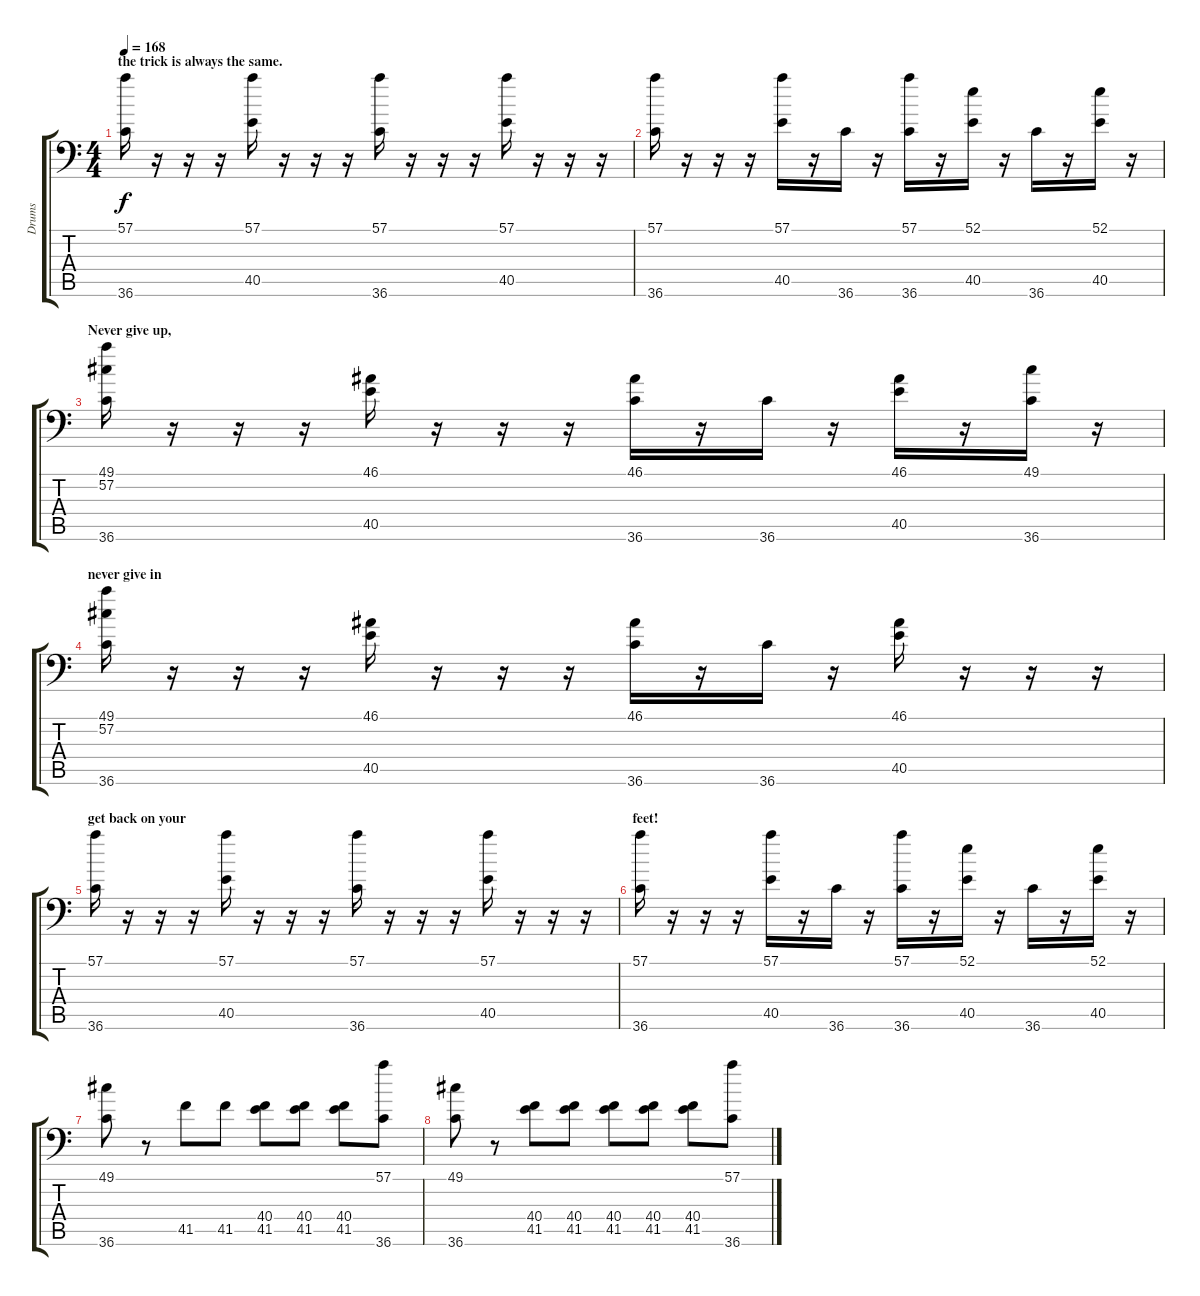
\track ("Drums" "Drums") {instrument acousticgrandpiano}
\staff {score tabs}
\tuning (C-1 C-1 C-1 C-1 C-1 C-1) {hide}
\ts (4 4)
\section ("" "the trick is always the same.")
\tempo 168
\clef f4
\ks c
(57.1 36.6).16{dy f} r.16 r.16 r.16 (57.1 40.5).16 r.16 r.16 r.16 (57.1 36.6).16 r.16 r.16 r.16 (57.1 40.5).16 r.16 r.16 r.16 |
(57.1 36.6).16 r.16 r.16 r.16 (57.1 40.5).16 r.16 36.6.16 r.16 (57.1 36.6).16 r.16 (52.1 40.5).16 r.16 36.6.16 r.16 (52.1 40.5).16 r.16 |
\section ("" "Never give up,")
(49.1 57.2 36.6).16 r.16 r.16 r.16 (46.1 40.5).16 r.16 r.16 r.16 (46.1 36.6).16 r.16 36.6.16 r.16 (46.1 40.5).16 r.16 (49.1 36.6).16 r.16 |
\section ("" "never give in")
(49.1 57.2 36.6).16 r.16 r.16 r.16 (46.1 40.5).16 r.16 r.16 r.16 (46.1 36.6).16 r.16 36.6.16 r.16 (46.1 40.5).16 r.16 r.16 r.16 |
\section ("" "get back on your")
(57.1 36.6).16 r.16 r.16 r.16 (57.1 40.5).16 r.16 r.16 r.16 (57.1 36.6).16 r.16 r.16 r.16 (57.1 40.5).16 r.16 r.16 r.16 |
\section ("" "feet!")
(57.1 36.6).16 r.16 r.16 r.16 (57.1 40.5).16 r.16 36.6.16 r.16 (57.1 36.6).16 r.16 (52.1 40.5).16 r.16 36.6.16 r.16 (52.1 40.5).16 r.16 |
(49.1 36.6).8 r.8 41.5.8 41.5.8 (40.4 41.5).8 (40.4 41.5).8 (40.4 41.5).8 (57.1 36.6).8 |
(49.1 36.6).8 r.8 (40.4 41.5).8 (40.4 41.5).8 (40.4 41.5).8 (40.4 41.5).8 (40.4 41.5).8 (57.1 36.6).8
